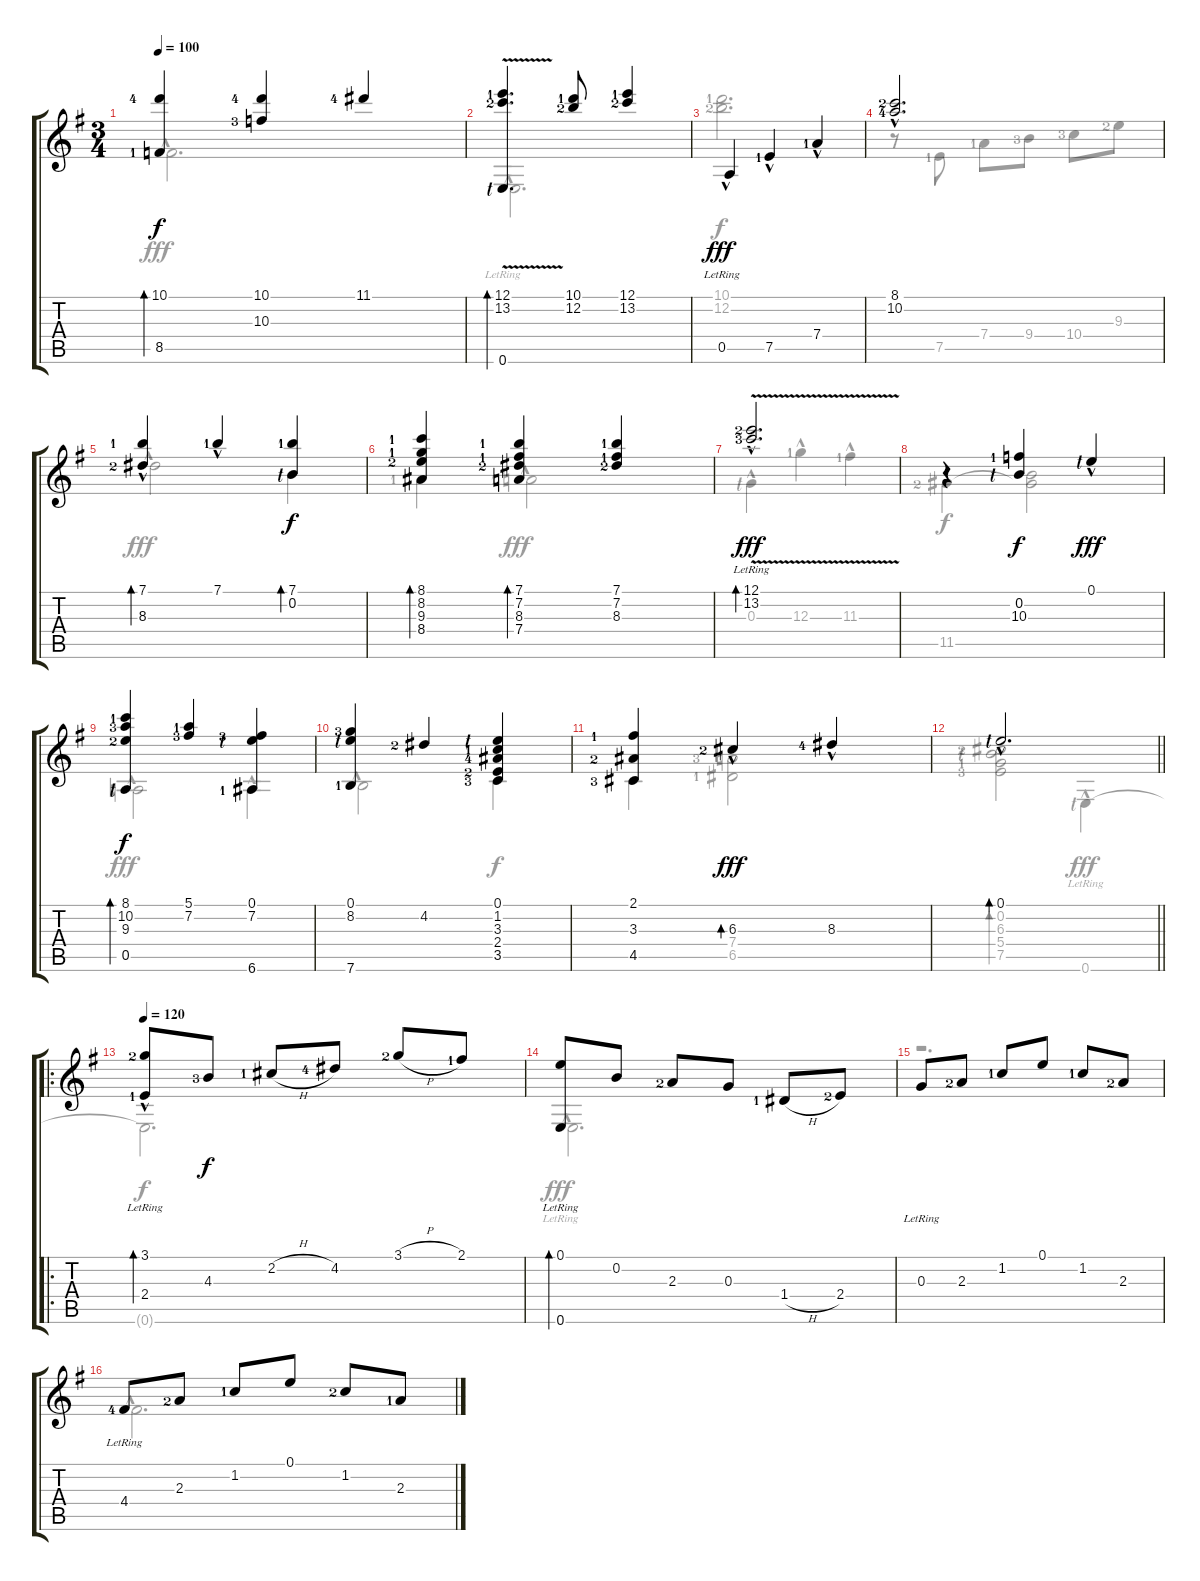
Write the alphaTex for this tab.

\track "" {instrument acousticguitarnylon}
\staff {score tabs}
\tuning (E4 B3 G3 D3 A2 E2) {hide}
\voice
\ts (3 4)
\tempo 100
\clef g2
\ks eminor
(10.1{lf 5} 8.5{lf 2}).4{bd 480 dy f} (10.1{lf 5} 10.3{lf 4}).4 11.1{lf 5}.4 |
(12.1{v lf 2} 13.2{v lf 3} 0.6{lf 1}).4{d bd 480} (10.1{lf 2} 12.2{lf 3}).8 (12.1{lf 2} 13.2{lf 3}).4 |
0.5{hac lr}.4{dy fff} 7.5{hac lf 2}.4{txt ""} 7.4{hac lf 2}.4 |
(8.1{hac lf 3} 10.2{hac lf 5}).2{d} |
(7.1{hac lf 2} 8.3{lf 3}).4{bd 480} 7.1{hac lf 2}.4 (7.1{lf 2} 0.2{lf 1}).4{bd 480 dy f} |
(8.1{lf 2} 8.2{lf 2} 9.3{lf 3} 8.4).4{bd 480 txt ""} (7.1{lf 2} 7.2{lf 2} 8.3{lf 3} 7.4).4{bd 480 txt ""} (7.1{lf 2} 7.2{lf 2} 8.3{lf 3}).4 |
(12.1{hac lr lf 3} 13.2{v hac lr lf 4}).2{d bd 240 dy fff} |
r.4 (0.2{lf 1} 10.3{lf 2}).4{dy f} 0.1{hac lf 1}.4{dy fff} |
(8.1{lf 2} 10.2{lf 4} 9.3{lf 3} 0.5{lf 1}).4{bd 480 dy f} (5.1{lf 2} 7.2{lf 4}).4 (0.1{lf 1} 7.2{lf 4} 6.6{lf 2}).4 |
(0.1{lf 1} 8.2{lf 4} 7.6{lf 2}).4 4.2{lf 3}.4 (0.1{lf 1} 1.2{lf 2} 3.3{lf 5} 2.4{lf 3} 3.5{lf 4}).4 |
(2.1{lf 2} 3.3{lf 3} 4.5{lf 4}).4{txt ""} 6.3{hac lf 3}.4{bd 480 dy fff} 8.3{hac lf 5}.4 |
\barLineRight lightlight
0.1{hac lf 1}.2{d bd 480} |
\ro
\section ("" "")
\tempo 120
(3.1{lf 3} 2.4{hac lr lf 2}).8{bd 480} 4.3{lf 4}.8{dy f} 2.2{h lf 2}.8 4.2{lf 5}.8 3.1{h lf 3}.8 2.1{lf 2}.8 |
(0.1 0.6{lr}).8{bd 480} 0.2.8 2.3{lf 3}.8 0.3.8 1.4{h lf 2}.8 2.4{lf 3}.8 |
0.3{lr}.8 2.3{lf 3}.8 1.2{lf 2}.8 0.1.8 1.2{lf 2}.8 2.3{lf 3}.8 |
4.4{lr lf 5}.8 2.3{lf 3}.8 1.2{lf 2}.8 0.1.8 1.2{lf 3}.8 2.3{lf 2}.8
\voice
\clef g2
\ottava regular
\simile none
\ks eminor
8.5{hac}.2{d dy fff} |
0.6{hac lr}.2{d} |
(10.1{lf 2} 12.2{lf 3}).2{d dy f} |
r.8 7.5{lf 2}.8 7.4{lf 2}.8 9.4{lf 4}.8 10.4{lf 4}.8 9.3{lf 3}.8 |
8.3{hac}.2{dy fff} 0.2.4{dy f} |
8.4{lf 2}.4 7.4{hac lf 2}.2{dy fff} |
0.3{hac lf 1}.4 12.3{hac lf 2}.4 11.3{hac lf 2}.4 |
11.5{lf 3}.4{dy f} (0.2 11.5{t}).2 |
0.5{hac}.2{dy fff} 6.6{hac}.4 |
7.6{hac}.2 3.5.4{dy f} |
4.5.4 (7.4{lf 4} 6.5{lf 2}).2 |
\barLineRight lightlight
(0.2{lf 1} 6.3{lf 3} 5.4{lf 2} 7.5{lf 4}).2{bd 480} 0.6{hac lr lf 1}.4{dy fff} |
0.6{t}.2{d dy f} |
0.6{hac lr}.2{d dy fff} |
r.2{d} |
4.4{hac}.2{d}
